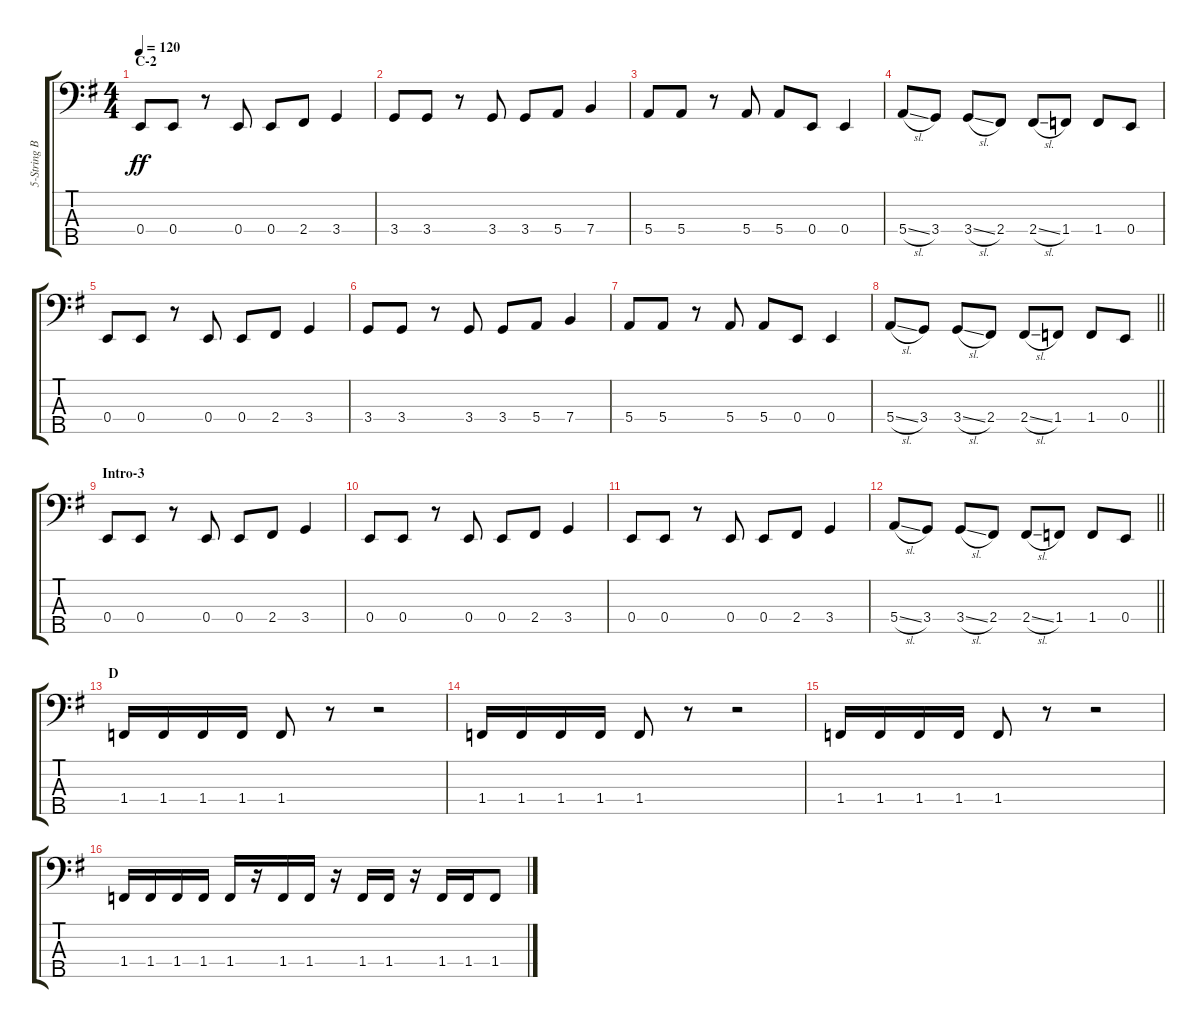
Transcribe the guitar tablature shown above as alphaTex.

\track ("5-String Bass" "5-String B") {instrument electricbassfinger}
\staff {score tabs}
\tuning (G2 D2 A1 E1 B0) {hide}
\ts (4 4)
\section ("" "C-2")
\tempo 120
\clef f4
\ks eminor
0.4.8{dy ff} 0.4.8 r.8 0.4.8 0.4.8 2.4.8 3.4.4 |
3.4.8 3.4.8 r.8 3.4.8 3.4.8 5.4.8 7.4.4 |
5.4.8 5.4.8 r.8 5.4.8 5.4.8 0.4.8 0.4.4 |
5.4{sl}.8 3.4.8 3.4{sl}.8 2.4.8 2.4{sl}.8 1.4.8 1.4.8 0.4.8 |
0.4.8 0.4.8 r.8 0.4.8 0.4.8 2.4.8 3.4.4 |
3.4.8 3.4.8 r.8 3.4.8 3.4.8 5.4.8 7.4.4 |
5.4.8 5.4.8 r.8 5.4.8 5.4.8 0.4.8 0.4.4 |
\barLineRight lightlight
5.4{sl}.8 3.4.8 3.4{sl}.8 2.4.8 2.4{sl}.8 1.4.8 1.4.8 0.4.8 |
\section ("" "Intro-3")
0.4.8 0.4.8 r.8 0.4.8 0.4.8 2.4.8 3.4.4 |
0.4.8 0.4.8 r.8 0.4.8 0.4.8 2.4.8 3.4.4 |
0.4.8 0.4.8 r.8 0.4.8 0.4.8 2.4.8 3.4.4 |
\barLineRight lightlight
5.4{sl}.8 3.4.8 3.4{sl}.8 2.4.8 2.4{sl}.8 1.4.8 1.4.8 0.4.8 |
\section ("" "D")
1.4.16 1.4.16 1.4.16 1.4.16 1.4.8 r.8 r.2 |
1.4.16 1.4.16 1.4.16 1.4.16 1.4.8 r.8 r.2 |
1.4.16 1.4.16 1.4.16 1.4.16 1.4.8 r.8 r.2 |
1.4.16 1.4.16 1.4.16 1.4.16 1.4.16 r.16 1.4.16 1.4.16 r.16 1.4.16 1.4.16 r.16 1.4.16 1.4.16 1.4.8
